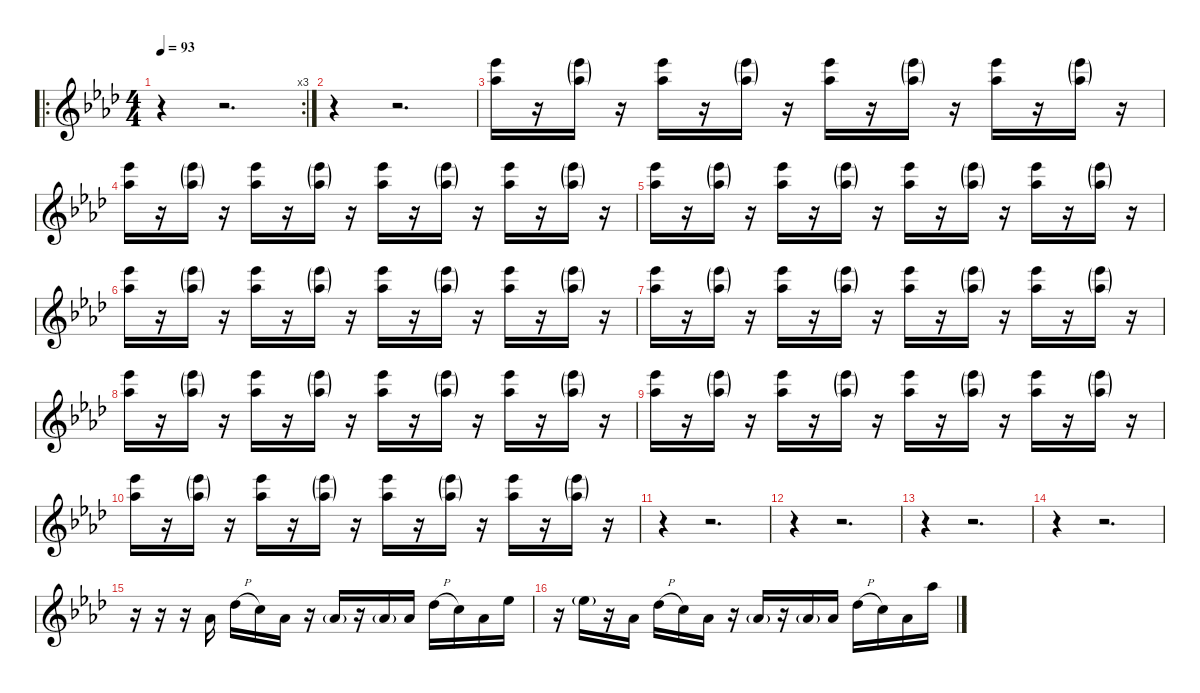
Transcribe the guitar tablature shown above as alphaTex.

\defaultSystemsLayout 4
\hideDynamics
\bracketExtendMode nobrackets
\singleTrackTrackNamePolicy hidden
\multiTrackTrackNamePolicy hidden
\firstSystemTrackNameMode fullname
\firstSystemTrackNameOrientation horizontal
\otherSystemsTrackNameOrientation horizontal
\track ("Synth1" "vln.") {instrument stringensemble1}
\staff {score}
\tuning (E4 C4 G3 C3 G2 C2)
\ro
\rc 3
\ts (4 4)
\beaming (8 2 2 2 2)
\tempo 93
\clef g2
\ks ab
r.4{dy f instrument stringensemble1 beam Down} r.2{d beam Down} |
r.4{beam Down} r.2{d beam Down} |
(23.1{acc b} 20.2{acc b}).16{beam Down} r.16{beam Down} (23.1{g acc b} 20.2{g acc b}).16{dy mf beam Down} r.16{beam Down} (23.1{acc b} 20.2{acc b}).16{dy f beam Down} r.16{beam Down} (23.1{g acc b} 20.2{g acc b}).16{dy mf beam Down} r.16{beam Down} (23.1{acc b} 20.2{acc b}).16{dy f beam Down} r.16{beam Down} (23.1{g acc b} 20.2{g acc b}).16{dy mf beam Down} r.16{beam Down} (23.1{acc b} 20.2{acc b}).16{dy f beam Down} r.16{beam Down} (23.1{g acc b} 20.2{g acc b}).16{dy mf beam Down} r.16{beam Down} |
(23.1{acc b} 20.2{acc b}).16{dy f beam Down} r.16{beam Down} (23.1{g acc b} 20.2{g acc b}).16{dy mf beam Down} r.16{beam Down} (23.1{acc b} 20.2{acc b}).16{dy f beam Down} r.16{beam Down} (23.1{g acc b} 20.2{g acc b}).16{dy mf beam Down} r.16{beam Down} (23.1{acc b} 20.2{acc b}).16{dy f beam Down} r.16{beam Down} (23.1{g acc b} 20.2{g acc b}).16{dy mf beam Down} r.16{beam Down} (23.1{acc b} 20.2{acc b}).16{dy f beam Down} r.16{beam Down} (23.1{g acc b} 20.2{g acc b}).16{dy mf beam Down} r.16{beam Down} |
(23.1{acc b} 20.2{acc b}).16{dy f beam Down} r.16{beam Down} (23.1{g acc b} 20.2{g acc b}).16{dy mf beam Down} r.16{beam Down} (23.1{acc b} 20.2{acc b}).16{dy f beam Down} r.16{beam Down} (23.1{g acc b} 20.2{g acc b}).16{dy mf beam Down} r.16{beam Down} (23.1{acc b} 20.2{acc b}).16{dy f beam Down} r.16{beam Down} (23.1{g acc b} 20.2{g acc b}).16{dy mf beam Down} r.16{beam Down} (23.1{acc b} 20.2{acc b}).16{dy f beam Down} r.16{beam Down} (23.1{g acc b} 20.2{g acc b}).16{dy mf beam Down} r.16{beam Down} |
(23.1{acc b} 20.2{acc b}).16{dy f beam Down} r.16{beam Down} (23.1{g acc b} 20.2{g acc b}).16{dy mf beam Down} r.16{beam Down} (23.1{acc b} 20.2{acc b}).16{dy f beam Down} r.16{beam Down} (23.1{g acc b} 20.2{g acc b}).16{dy mf beam Down} r.16{beam Down} (23.1{acc b} 20.2{acc b}).16{dy f beam Down} r.16{beam Down} (23.1{g acc b} 20.2{g acc b}).16{dy mf beam Down} r.16{beam Down} (23.1{acc b} 20.2{acc b}).16{dy f beam Down} r.16{beam Down} (23.1{g acc b} 20.2{g acc b}).16{dy mf beam Down} r.16{beam Down} |
(23.1{acc b} 20.2{acc b}).16{dy f beam Down} r.16{beam Down} (23.1{g acc b} 20.2{g acc b}).16{dy mf beam Down} r.16{beam Down} (23.1{acc b} 20.2{acc b}).16{dy f beam Down} r.16{beam Down} (23.1{g acc b} 20.2{g acc b}).16{dy mf beam Down} r.16{beam Down} (23.1{acc b} 20.2{acc b}).16{dy f beam Down} r.16{beam Down} (23.1{g acc b} 20.2{g acc b}).16{dy mf beam Down} r.16{beam Down} (23.1{acc b} 20.2{acc b}).16{dy f beam Down} r.16{beam Down} (23.1{g acc b} 20.2{g acc b}).16{dy mf beam Down} r.16{beam Down} |
(23.1{acc b} 20.2{acc b}).16{dy f beam Down} r.16{beam Down} (23.1{g acc b} 20.2{g acc b}).16{dy mf beam Down} r.16{beam Down} (23.1{acc b} 20.2{acc b}).16{dy f beam Down} r.16{beam Down} (23.1{g acc b} 20.2{g acc b}).16{dy mf beam Down} r.16{beam Down} (23.1{acc b} 20.2{acc b}).16{dy f beam Down} r.16{beam Down} (23.1{g acc b} 20.2{g acc b}).16{dy mf beam Down} r.16{beam Down} (23.1{acc b} 20.2{acc b}).16{dy f beam Down} r.16{beam Down} (23.1{g acc b} 20.2{g acc b}).16{dy mf beam Down} r.16{beam Down} |
(23.1{acc b} 20.2{acc b}).16{dy f beam Down} r.16{beam Down} (23.1{g acc b} 20.2{g acc b}).16{dy mf beam Down} r.16{beam Down} (23.1{acc b} 20.2{acc b}).16{dy f beam Down} r.16{beam Down} (23.1{g acc b} 20.2{g acc b}).16{dy mf beam Down} r.16{beam Down} (23.1{acc b} 20.2{acc b}).16{dy f beam Down} r.16{beam Down} (23.1{g acc b} 20.2{g acc b}).16{dy mf beam Down} r.16{beam Down} (23.1{acc b} 20.2{acc b}).16{dy f beam Down} r.16{beam Down} (23.1{g acc b} 20.2{g acc b}).16{dy mf beam Down} r.16{beam Down} |
(23.1{acc b} 20.2{acc b}).16{dy f beam Down} r.16{beam Down} (23.1{g acc b} 20.2{g acc b}).16{dy mf beam Down} r.16{beam Down} (23.1{acc b} 20.2{acc b}).16{dy f beam Down} r.16{beam Down} (23.1{g acc b} 20.2{g acc b}).16{dy mf beam Down} r.16{beam Down} (23.1{acc b} 20.2{acc b}).16{dy f beam Down} r.16{beam Down} (23.1{g acc b} 20.2{g acc b}).16{dy mf beam Down} r.16{beam Down} (23.1{acc b} 20.2{acc b}).16{dy f beam Down} r.16{beam Down} (23.1{g acc b} 20.2{g acc b}).16{dy mf beam Down} r.16{beam Down} |
r.4{beam Down} r.2{d beam Down} |
r.4{beam Down} r.2{d beam Down} |
r.4{beam Down} r.2{d beam Down} |
r.4{beam Down} r.2{d beam Down} |
r.16{instrument electricpiano1 beam Down} r.16{beam Down} r.16{beam Down} 4.1{acc b}.16{dy f beam Up} 9.1{h acc b}.16{beam Down} 8.1{acc forcenatural}.16{beam Down} 8.2{acc b}.16{beam Down} r.16{beam Down} 8.2{g acc b}.16{dy mf beam Up} r.16{beam Up} 8.2{g acc b}.16{beam Up} 8.2{acc b}.16{dy f beam Up} 9.1{h acc b}.16{beam Down} 8.1{acc forcenatural}.16{beam Down} 8.2{acc b}.16{beam Down} 11.1{acc b}.16{beam Down} |
r.16{beam Down} 11.1{g acc b}.16{dy mf beam Down} r.16{beam Down} 8.2{acc b}.16{dy f beam Down} 9.1{h acc b}.16{beam Down} 8.1{acc forcenatural}.16{beam Down} 8.2{acc b}.16{beam Down} r.16{beam Down} 8.2{g acc b}.16{dy mf beam Up} r.16{beam Up} 8.2{g acc b}.16{beam Up} 8.2{acc b}.16{dy f beam Up} 9.1{h acc b}.16{beam Down} 8.1{acc forcenatural}.16{beam Down} 8.2{acc b}.16{beam Down} 16.1{acc b}.16{beam Down}
